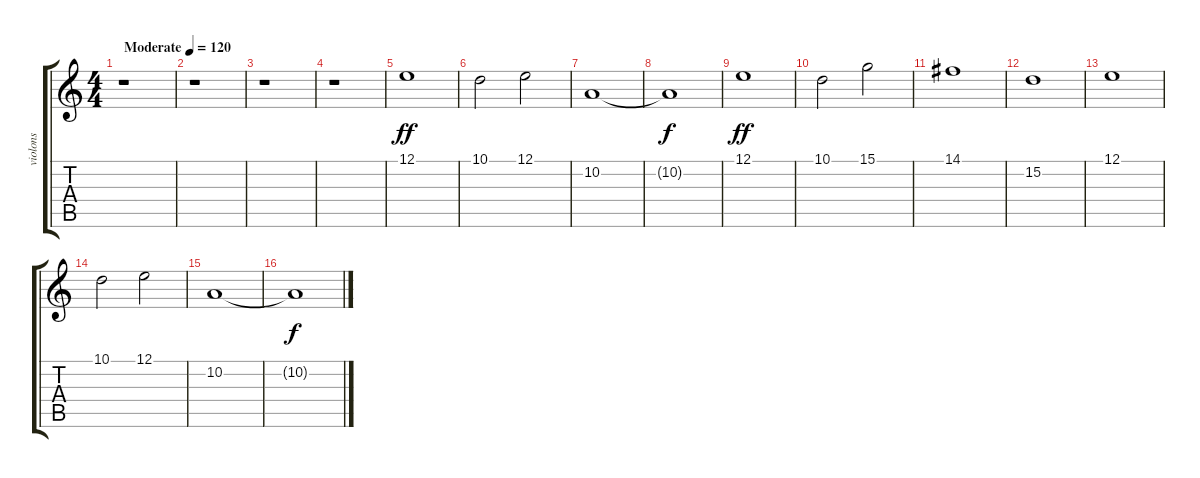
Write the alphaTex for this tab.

\track ("violons" "violons") {instrument stringensemble1}
\staff {score tabs}
\tuning (E4 B3 G3 D3 A2 E2) {hide}
\ts (4 4)
\tempo (120 "Moderate")
\clef g2
\ks c
r.1{dy ff instrument stringensemble1} |
r.1 |
r.1 |
r.1 |
12.1.1 |
10.1.2 12.1.2 |
10.2.1 |
10.2{t}.1{dy f} |
12.1.1{dy ff} |
10.1.2 15.1.2 |
14.1.1 |
15.2.1 |
12.1.1 |
10.1.2 12.1.2 |
10.2.1 |
10.2{t}.1{dy f}
